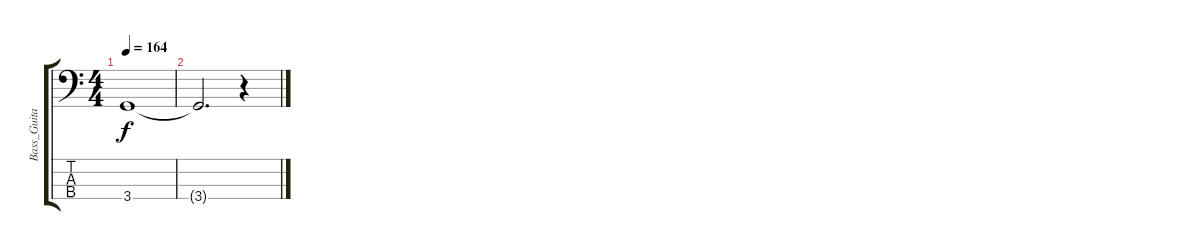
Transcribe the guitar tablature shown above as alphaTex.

\track ("Bass_Guitar" "Bass_Guita") {instrument electricbassfinger}
\staff {score tabs}
\tuning (G2 D2 A1 E1) {hide}
\ts (4 4)
\tempo 164
\clef f4
\ks c
3.4{t}.1{dy f} |
3.4{t}.2{d} r.4
